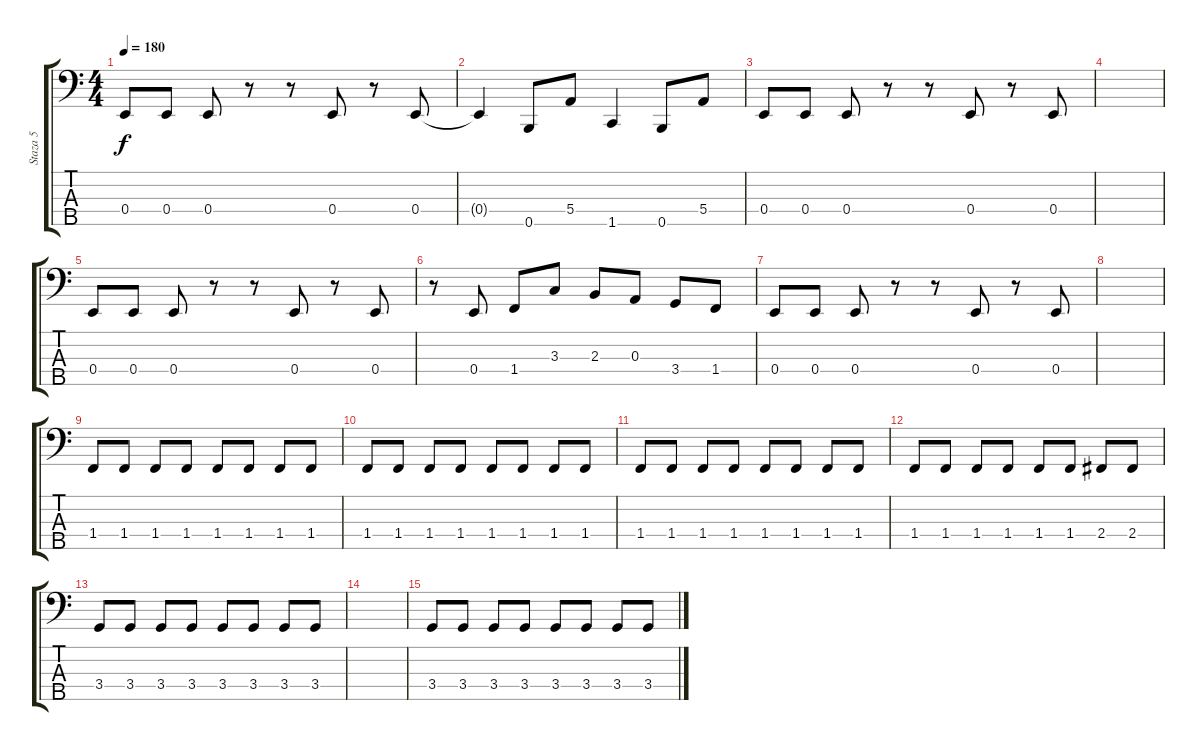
\track ("Staza 5" "Staza 5") {instrument electricbasspick}
\staff {score tabs}
\tuning (G2 D2 A1 E1 B0) {hide}
\ts (4 4)
\tempo 180
\clef f4
\ks c
0.4.8{dy f} 0.4.8 0.4.8 r.8 r.8 0.4.8 r.8 0.4.8 |
0.4{t}.4 0.5.8 5.4.8 1.5.4 0.5.8 5.4.8 |
0.4.8 0.4.8 0.4.8 r.8 r.8 0.4.8 r.8 0.4.8 |
|
0.4.8 0.4.8 0.4.8 r.8 r.8 0.4.8 r.8 0.4.8 |
r.8 0.4.8 1.4.8 3.3.8 2.3.8 0.3.8 3.4.8 1.4.8 |
0.4.8 0.4.8 0.4.8 r.8 r.8 0.4.8 r.8 0.4.8 |
|
1.4.8 1.4.8 1.4.8 1.4.8 1.4.8 1.4.8 1.4.8 1.4.8 |
1.4.8 1.4.8 1.4.8 1.4.8 1.4.8 1.4.8 1.4.8 1.4.8 |
1.4.8 1.4.8 1.4.8 1.4.8 1.4.8 1.4.8 1.4.8 1.4.8 |
1.4.8 1.4.8 1.4.8 1.4.8 1.4.8 1.4.8 2.4.8 2.4.8 |
3.4.8 3.4.8 3.4.8 3.4.8 3.4.8 3.4.8 3.4.8 3.4.8 |
|
3.4.8 3.4.8 3.4.8 3.4.8 3.4.8 3.4.8 3.4.8 3.4.8
